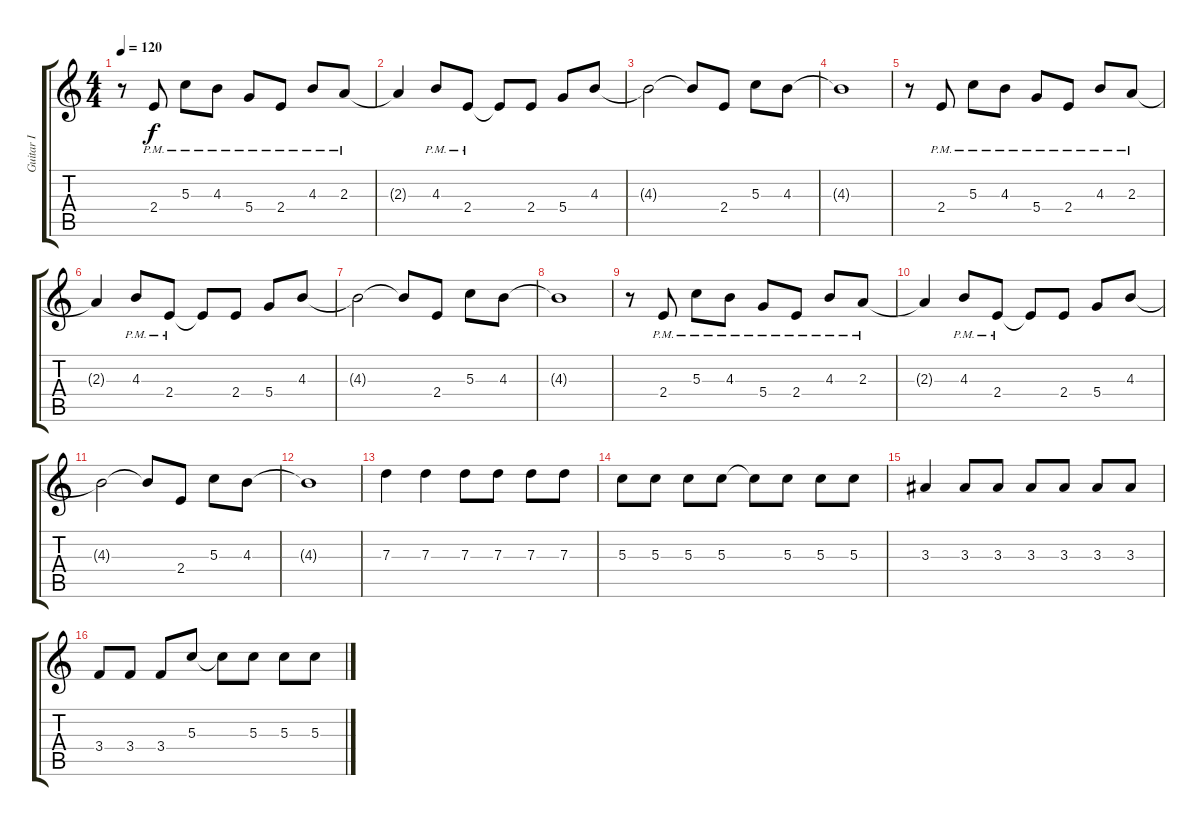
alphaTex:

\track ("Guitar I" "Guitar I") {instrument overdrivenguitar}
\staff {score tabs}
\tuning (E4 B3 G3 D3 A2 E2) {hide}
\ts (4 4)
\tempo 120
\clef g2
\ks c
r.8{dy f} 2.4{pm}.8 5.3{pm}.8 4.3{pm}.8 5.4{pm}.8 2.4{pm}.8 4.3{pm}.8 2.3{pm}.8 |
2.3{t}.4 4.3{pm}.8 2.4{pm}.8 2.4{t}.8 2.4.8 5.4.8 4.3.8 |
4.3{t}.2 4.3{t}.8 2.4.8 5.3.8 4.3.8 |
4.3{t}.1 |
r.8 2.4{pm}.8 5.3{pm}.8 4.3{pm}.8 5.4{pm}.8 2.4{pm}.8 4.3{pm}.8 2.3{pm}.8 |
2.3{t}.4 4.3{pm}.8 2.4{pm}.8 2.4{t}.8 2.4.8 5.4.8 4.3.8 |
4.3{t}.2 4.3{t}.8 2.4.8 5.3.8 4.3.8 |
4.3{t}.1 |
r.8 2.4{pm}.8 5.3{pm}.8 4.3{pm}.8 5.4{pm}.8 2.4{pm}.8 4.3{pm}.8 2.3{pm}.8 |
2.3{t}.4 4.3{pm}.8 2.4{pm}.8 2.4{t}.8 2.4.8 5.4.8 4.3.8 |
4.3{t}.2 4.3{t}.8 2.4.8 5.3.8 4.3.8 |
4.3{t}.1 |
7.3.4 7.3.4 7.3.8 7.3.8 7.3.8 7.3.8 |
5.3.8 5.3.8 5.3.8 5.3.8 5.3{t}.8 5.3.8 5.3.8 5.3.8 |
3.3.4 3.3.8 3.3.8 3.3.8 3.3.8 3.3.8 3.3.8 |
3.4.8 3.4.8 3.4.8 5.3.8 5.3{t}.8 5.3.8 5.3.8 5.3.8
